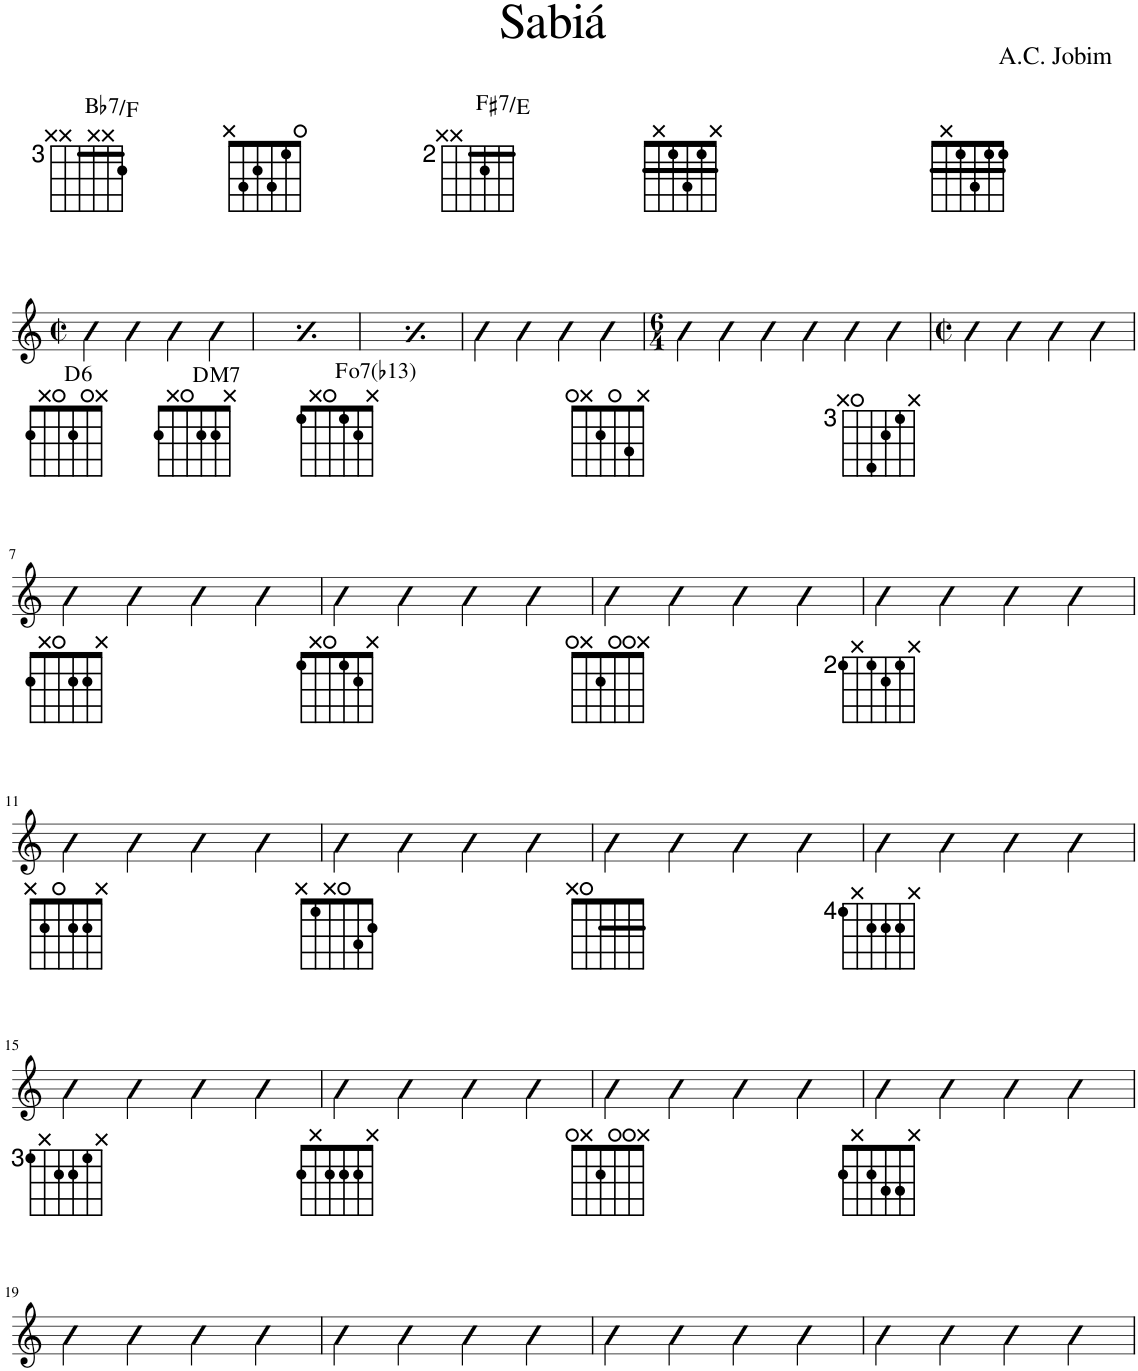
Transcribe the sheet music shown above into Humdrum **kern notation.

**kern	**harte
*part1	*part1
*staff1	*
*I"Piano	*
*I'Pno.	*
*clefG2	*
*k[]	*
*M2/2	*
*met(c|)	*
=1	=1
!	!LO:H:kt=7
4bn\	Bb:7/5
4b\	.
4b\	.
4b\	.
=2	=2
!	!LO:H:kt=7
4bn\	Bb:7/5
4b\	.
4b\	.
4b\	.
=3	=3
!	!LO:H:kt=7
4bn\	Bb:7/5
4b\	.
4b\	.
4b\	.
=4	=4
!	!LO:H:kt=7
4b\	F#:7/b7
4b\	.
4b\	.
4b\	.
=5	=5
*M6/4	*
4b\	.
4b\	.
4b\	.
4b\	.
4b\	.
4b\	.
=6	=6
*M2/2	*
*met(c|)	*
4b\	.
4b\	.
4b\	.
4b\	.
!!LO:LB:g=z
=7	=7
!	!LO:H:kt=6
4b\	D:maj6
4b\	.
!	!LO:H:kt=M7
4b\	D:maj7
4b\	.
=8	=8
!	!LO:H:kt=7
4b\	F:dim7(b13)
4b\	.
4b\	.
4b\	.
=9	=9
4b\	.
4b\	.
4b\	.
4b\	.
=10	=10
4b\	.
4b\	.
4b\	.
4b\	.
!!LO:LB:g=z
=11	=11
4b\	.
4b\	.
4b\	.
4b\	.
=12	=12
4b\	.
4b\	.
4b\	.
4b\	.
=13	=13
4b\	.
4b\	.
4b\	.
4b\	.
=14	=14
4b\	.
4b\	.
4b\	.
4b\	.
!!LO:LB:g=z
=15	=15
4b\	.
4b\	.
4b\	.
4b\	.
=16	=16
4b\	.
4b\	.
4b\	.
4b\	.
=17	=17
4b\	.
4b\	.
4b\	.
4b\	.
=18	=18
4b\	.
4b\	.
4b\	.
4b\	.
!!LO:LB:g=z
=19	=19
4b\	.
4b\	.
4b\	.
4b\	.
=20	=20
4b\	.
4b\	.
4b\	.
4b\	.
=21	=21
4b\	.
4b\	.
4b\	.
4b\	.
=22	=22
4b\	.
4b\	.
4b\	.
4b\	.
=	=
*-	*-
